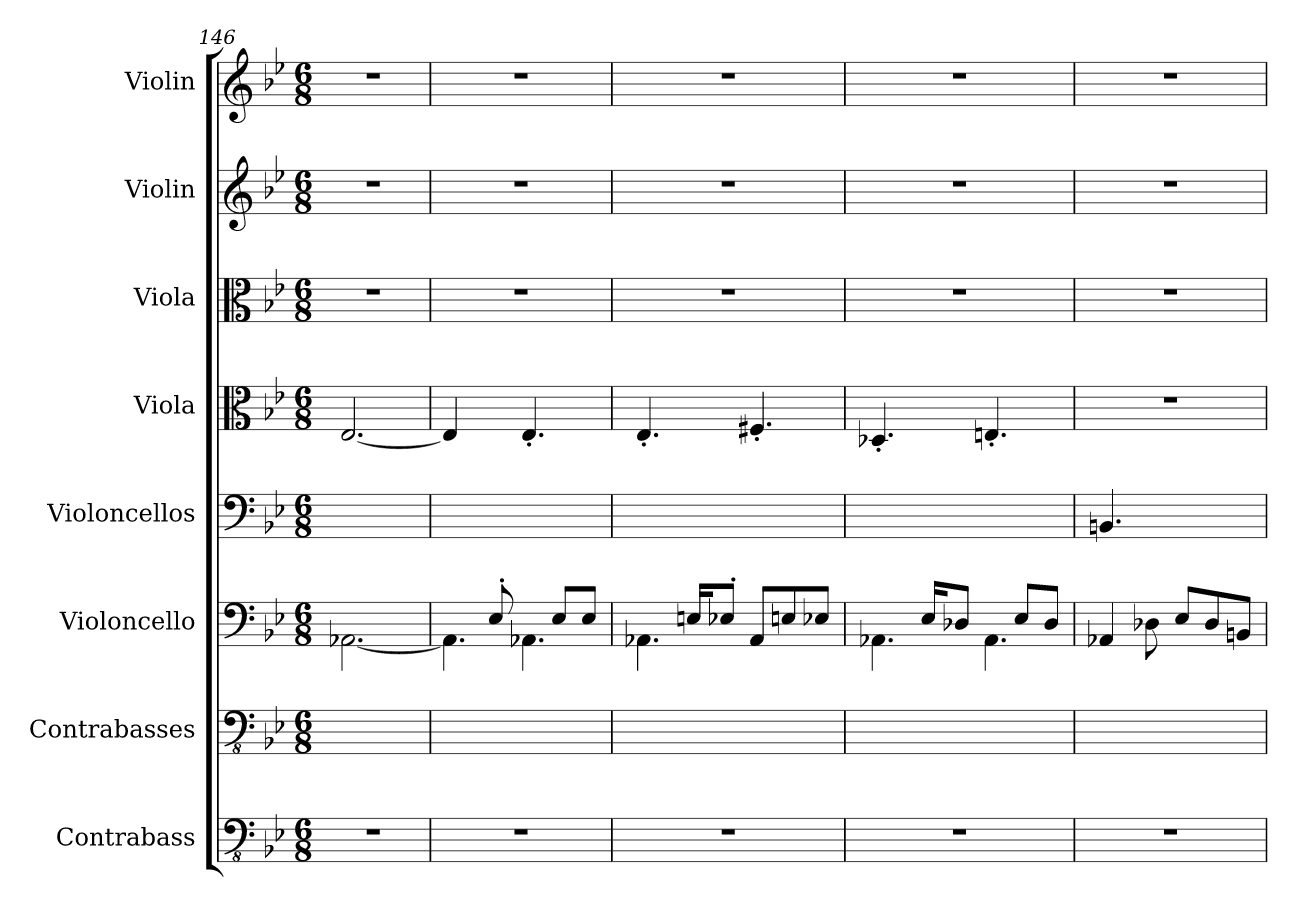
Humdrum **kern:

**kern	**kern	**kern	**kern	**kern	**kern	**kern	**kern
*part8	*part7	*part6	*part5	*part4	*part3	*part2	*part1
*staff8	*staff7	*staff6	*staff5	*staff4	*staff3	*staff2	*staff1
*I"Contrabass	*I"Contrabasses	*I"Violoncello	*I"Violoncellos	*I"Viola	*I"Viola	*I"Violin	*I"Violin
*I'Cb.	*I'Cbs.	*I'Vc.	*I'Vcs.	*I'Vla.	*I'Vla.	*I'Vln.	*I'Vln.
*clefFv4	*clefFv4	*clefF4	*clefF4	*clefC3	*clefC3	*clefG2	*clefG2
*ITrd7c12	*	*	*	*	*	*	*
*k[b-e-]	*k[b-e-]	*k[b-e-]	*k[b-e-]	*k[b-e-]	*k[b-e-]	*k[b-e-]	*k[b-e-]
*M6/8	*M6/8	*M6/8	*M6/8	*M6/8	*M6/8	*M6/8	*M6/8
=146	=146	=146	=146	=146	=146	=146	=146
*	*	*^	*	*	*	*	*
2.r	2.ryy	2.ryy	[2.AA-X\	2.ryy	[2.E-/	2.r	2.r	2.r
=147	=147	=147	=147	=147	=147	=147	=147	=147
2.r	2.ryy	4ryy	4.AA-\]	2.ryy	4E-/]	2.r	2.r	2.r
.	.	8E-'/	.	.	8ryy	.	.	.
.	.	8ryy	4.AA-X\	.	4.E-'/	.	.	.
.	.	8E-/L	.	.	.	.	.	.
.	.	8E-/J	.	.	.	.	.	.
=148	=148	=148	=148	=148	=148	=148	=148	=148
2.r	2.ryy	8ryy	4.AA-X\	2.ryy	4.E-'/	2.r	2.r	2.r
.	.	16ryy	.	.	.	.	.	.
.	.	16En/KL	.	.	.	.	.	.
.	.	8E-X'/J	.	.	.	.	.	.
.	.	8AA-/L	4.ryy	.	4.F#X'/	.	.	.
.	.	8En/	.	.	.	.	.	.
.	.	8E-X/J	.	.	.	.	.	.
!!LO:PB:g=z
=149	=149	=149	=149	=149	=149	=149	=149	=149
2.r	2.ryy	8ryy	4.AA-X\	2.ryy	4.D-X'/	2.r	2.r	2.r
.	.	16ryy	.	.	.	.	.	.
.	.	16E-/KL	.	.	.	.	.	.
.	.	8D-X/J	.	.	.	.	.	.
.	.	8ryy	4.AA-\	.	4.En'/	.	.	.
.	.	8E-/L	.	.	.	.	.	.
.	.	8D-/J	.	.	.	.	.	.
*	*	*v	*v	*	*	*	*	*
!!LO:PB:g=z
=150	=150	=150	=150	=150	=150	=150	=150
2.r	2.ryy	4AA-X/	4.BBn/	2.r	2.r	2.r	2.r
.	.	8D-X\	.	.	.	.	.
.	.	8E-/L	4.ryy	.	.	.	.
.	.	8D-/	.	.	.	.	.
.	.	8BBn/J	.	.	.	.	.
=	=	=	=	=	=	=	=
*-	*-	*-	*-	*-	*-	*-	*-
